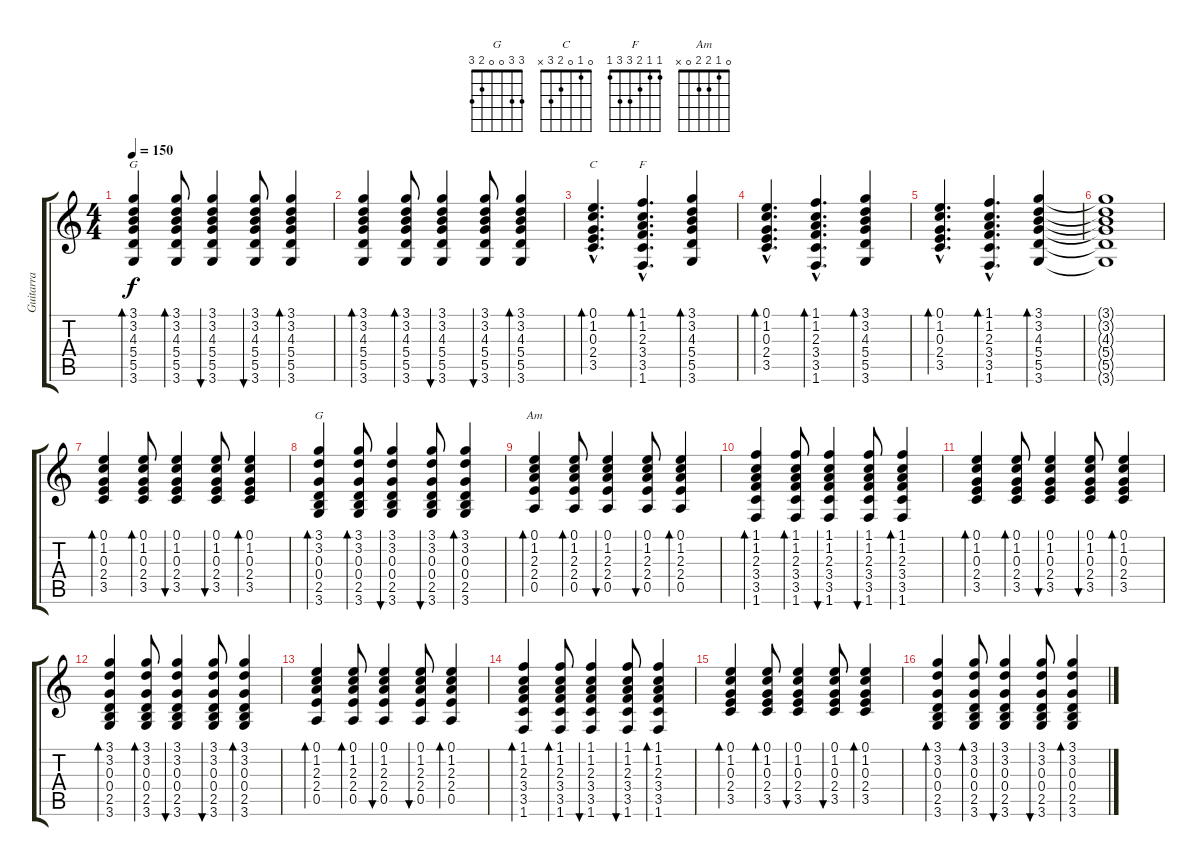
\track ("Guitarra" "Guitarra") {instrument electricguitarclean}
\staff {score tabs}
\tuning (E4 B3 G3 D3 A2 E2) {hide}
\chord ("G" 3 3 4 5 5 3)
\chord ("C" 0 1 0 2 3 x)
\chord ("F" 1 1 2 3 3 1)
\chord ("G" 3 3 0 0 2 3)
\chord ("Am" 0 1 2 2 0 x)
\ts (4 4)
\tempo 150
\clef g2
\ks c
(3.1 3.2 4.3 5.4 5.5 3.6).4{bd 120 ch "G" dy f} (3.1 3.2 4.3 5.4 5.5 3.6).8{bd 120} (3.1 3.2 4.3 5.4 5.5 3.6).4{bu 120} (3.1 3.2 4.3 5.4 5.5 3.6).8{bu 120} (3.1 3.2 4.3 5.4 5.5 3.6).4{bd 120} |
(3.1 3.2 4.3 5.4 5.5 3.6).4{bd 120} (3.1 3.2 4.3 5.4 5.5 3.6).8{bd 120} (3.1 3.2 4.3 5.4 5.5 3.6).4{bu 120} (3.1 3.2 4.3 5.4 5.5 3.6).8{bu 120} (3.1 3.2 4.3 5.4 5.5 3.6).4{bd 120} |
(0.1{hac} 1.2{hac} 0.3{hac} 2.4{hac} 3.5{hac}).4{d bd 120 ch "C"} (1.1{hac} 1.2{hac} 2.3{hac} 3.4{hac} 3.5{hac} 1.6{hac}).4{d bd 120 ch "F"} (3.1 3.2 4.3 5.4 5.5 3.6).4{bd 120} |
(0.1{hac} 1.2{hac} 0.3{hac} 2.4{hac} 3.5{hac}).4{d bd 120} (1.1{hac} 1.2{hac} 2.3{hac} 3.4{hac} 3.5{hac} 1.6{hac}).4{d bd 120} (3.1 3.2 4.3 5.4 5.5 3.6).4{bd 120} |
(0.1{hac} 1.2{hac} 0.3{hac} 2.4{hac} 3.5{hac}).4{d bd 120} (1.1{hac} 1.2{hac} 2.3{hac} 3.4{hac} 3.5{hac} 1.6{hac}).4{d bd 120} (3.1 3.2 4.3 5.4 5.5 3.6).4{bd 120} |
(3.1{t} 3.2{t} 4.3{t} 5.4{t} 5.5{t} 3.6{t}).1 |
(0.1 1.2 0.3 2.4 3.5).4{bd 120} (0.1 1.2 0.3 2.4 3.5).8{bd 120} (0.1 1.2 0.3 2.4 3.5).4{bu 120} (0.1 1.2 0.3 2.4 3.5).8{bu 120} (0.1 1.2 0.3 2.4 3.5).4{bd 120} |
(3.1 3.2 0.3 0.4 2.5 3.6).4{bd 120 ch "G"} (3.1 3.2 0.3 0.4 2.5 3.6).8{bd 120} (3.1 3.2 0.3 0.4 2.5 3.6).4{bu 120} (3.1 3.2 0.3 0.4 2.5 3.6).8{bu 120} (3.1 3.2 0.3 0.4 2.5 3.6).4{bd 120} |
(0.1 1.2 2.3 2.4 0.5).4{bd 120 ch "Am"} (0.1 1.2 2.3 2.4 0.5).8{bd 120} (0.1 1.2 2.3 2.4 0.5).4{bu 120} (0.1 1.2 2.3 2.4 0.5).8{bu 120} (0.1 1.2 2.3 2.4 0.5).4{bd 120} |
(1.1 1.2 2.3 3.4 3.5 1.6).4{bd 120} (1.1 1.2 2.3 3.4 3.5 1.6).8{bd 120} (1.1 1.2 2.3 3.4 3.5 1.6).4{bu 120} (1.1 1.2 2.3 3.4 3.5 1.6).8{bu 120} (1.1 1.2 2.3 3.4 3.5 1.6).4{bd 120} |
(0.1 1.2 0.3 2.4 3.5).4{bd 120} (0.1 1.2 0.3 2.4 3.5).8{bd 120} (0.1 1.2 0.3 2.4 3.5).4{bu 120} (0.1 1.2 0.3 2.4 3.5).8{bu 120} (0.1 1.2 0.3 2.4 3.5).4{bd 120} |
(3.1 3.2 0.3 0.4 2.5 3.6).4{bd 120} (3.1 3.2 0.3 0.4 2.5 3.6).8{bd 120} (3.1 3.2 0.3 0.4 2.5 3.6).4{bu 120} (3.1 3.2 0.3 0.4 2.5 3.6).8{bu 120} (3.1 3.2 0.3 0.4 2.5 3.6).4{bd 120} |
(0.1 1.2 2.3 2.4 0.5).4{bd 120} (0.1 1.2 2.3 2.4 0.5).8{bd 120} (0.1 1.2 2.3 2.4 0.5).4{bu 120} (0.1 1.2 2.3 2.4 0.5).8{bu 120} (0.1 1.2 2.3 2.4 0.5).4{bd 120} |
(1.1 1.2 2.3 3.4 3.5 1.6).4{bd 120} (1.1 1.2 2.3 3.4 3.5 1.6).8{bd 120} (1.1 1.2 2.3 3.4 3.5 1.6).4{bu 120} (1.1 1.2 2.3 3.4 3.5 1.6).8{bu 120} (1.1 1.2 2.3 3.4 3.5 1.6).4{bd 120} |
(0.1 1.2 0.3 2.4 3.5).4{bd 120} (0.1 1.2 0.3 2.4 3.5).8{bd 120} (0.1 1.2 0.3 2.4 3.5).4{bu 120} (0.1 1.2 0.3 2.4 3.5).8{bu 120} (0.1 1.2 0.3 2.4 3.5).4{bd 120} |
(3.1 3.2 0.3 0.4 2.5 3.6).4{bd 120} (3.1 3.2 0.3 0.4 2.5 3.6).8{bd 120} (3.1 3.2 0.3 0.4 2.5 3.6).4{bu 120} (3.1 3.2 0.3 0.4 2.5 3.6).8{bu 120} (3.1 3.2 0.3 0.4 2.5 3.6).4{bd 120}
